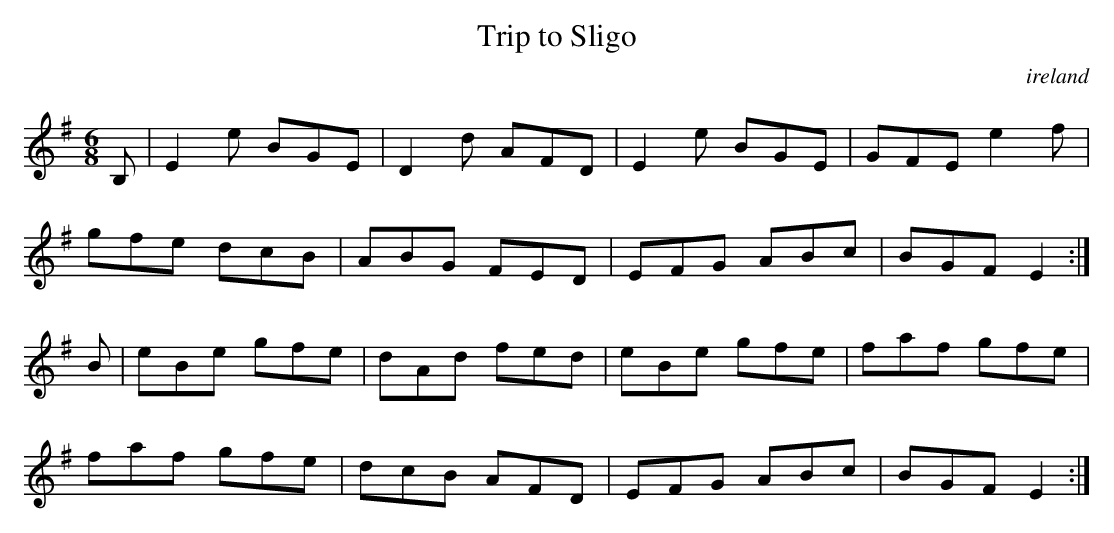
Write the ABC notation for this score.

X:1
T:Trip to Sligo
O:ireland
M:6/8
L:1/8
K:E Minor
B,|E2e BGE|D2d AFD|E2e BGE|GFE e2f|!
gfe dcB|ABG FED|EFG ABc|BGF E2:|!
B|eBe gfe|dAd fed|eBe gfe|faf gfe|!
faf gfe|dcB AFD|EFG ABc|BGF E2:|!
